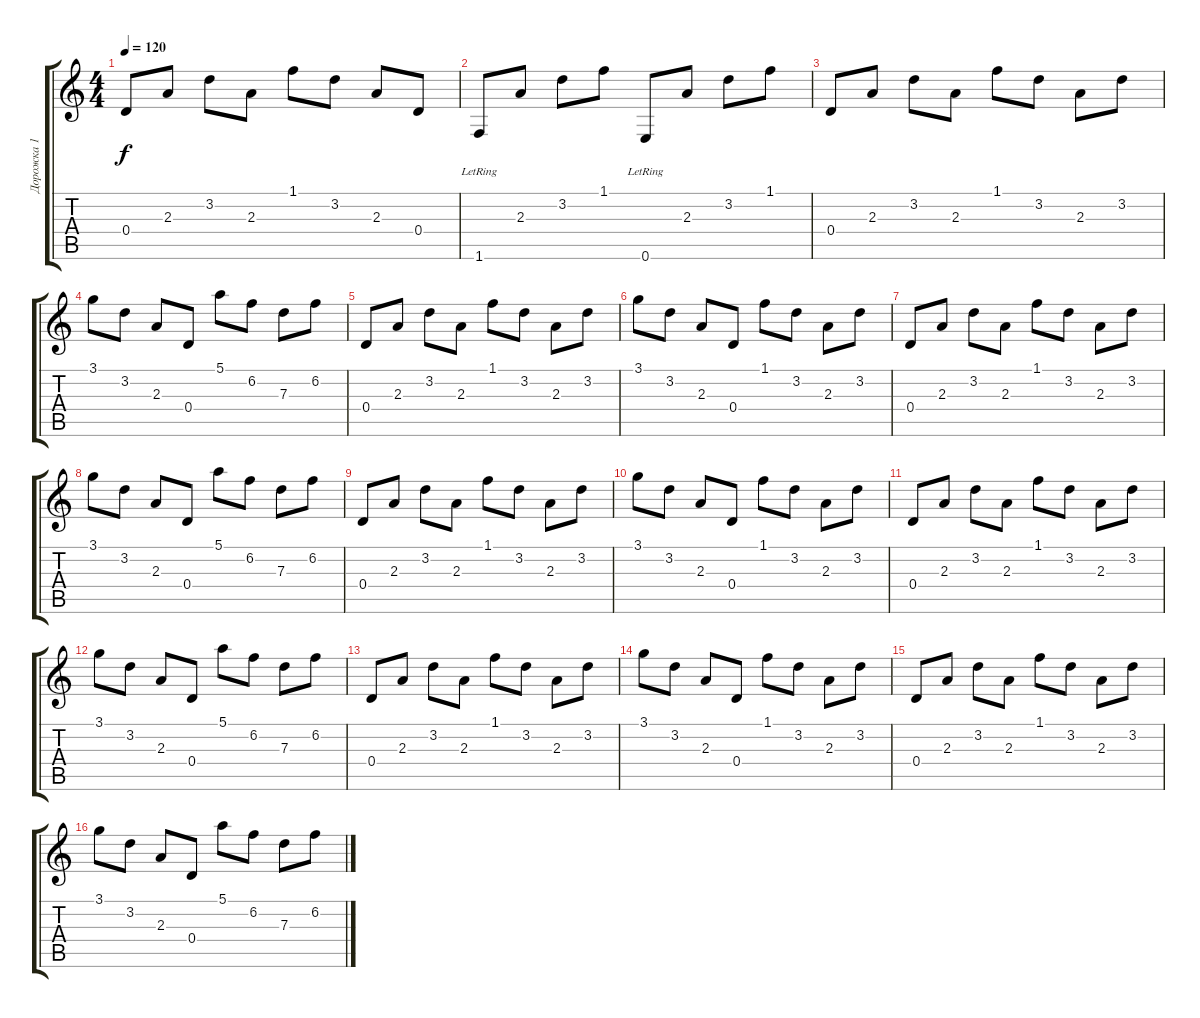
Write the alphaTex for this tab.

\track ("Дорожка 1" "Дорожка 1") {instrument acousticguitarsteel}
\staff {score tabs}
\tuning (E4 B3 G3 D3 A2 E2) {hide}
\ts (4 4)
\tempo 120
\clef g2
\ks c
0.4.8{dy f} 2.3.8 3.2.8 2.3.8 1.1.8 3.2.8 2.3.8 0.4.8 |
1.6{lr}.8 2.3.8 3.2.8 1.1.8 0.6{lr}.8 2.3.8 3.2.8 1.1.8 |
0.4.8 2.3.8 3.2.8 2.3.8 1.1.8 3.2.8 2.3.8 3.2.8 |
3.1.8 3.2.8 2.3.8 0.4.8 5.1.8 6.2.8 7.3.8 6.2.8 |
0.4.8 2.3.8 3.2.8 2.3.8 1.1.8 3.2.8 2.3.8 3.2.8 |
3.1.8 3.2.8 2.3.8 0.4.8 1.1.8 3.2.8 2.3.8 3.2.8 |
0.4.8 2.3.8 3.2.8 2.3.8 1.1.8 3.2.8 2.3.8 3.2.8 |
3.1.8 3.2.8 2.3.8 0.4.8 5.1.8 6.2.8 7.3.8 6.2.8 |
0.4.8 2.3.8 3.2.8 2.3.8 1.1.8 3.2.8 2.3.8 3.2.8 |
3.1.8 3.2.8 2.3.8 0.4.8 1.1.8 3.2.8 2.3.8 3.2.8 |
0.4.8 2.3.8 3.2.8 2.3.8 1.1.8 3.2.8 2.3.8 3.2.8 |
3.1.8 3.2.8 2.3.8 0.4.8 5.1.8 6.2.8 7.3.8 6.2.8 |
0.4.8 2.3.8 3.2.8 2.3.8 1.1.8 3.2.8 2.3.8 3.2.8 |
3.1.8 3.2.8 2.3.8 0.4.8 1.1.8 3.2.8 2.3.8 3.2.8 |
0.4.8 2.3.8 3.2.8 2.3.8 1.1.8 3.2.8 2.3.8 3.2.8 |
3.1.8 3.2.8 2.3.8 0.4.8 5.1.8 6.2.8 7.3.8 6.2.8
